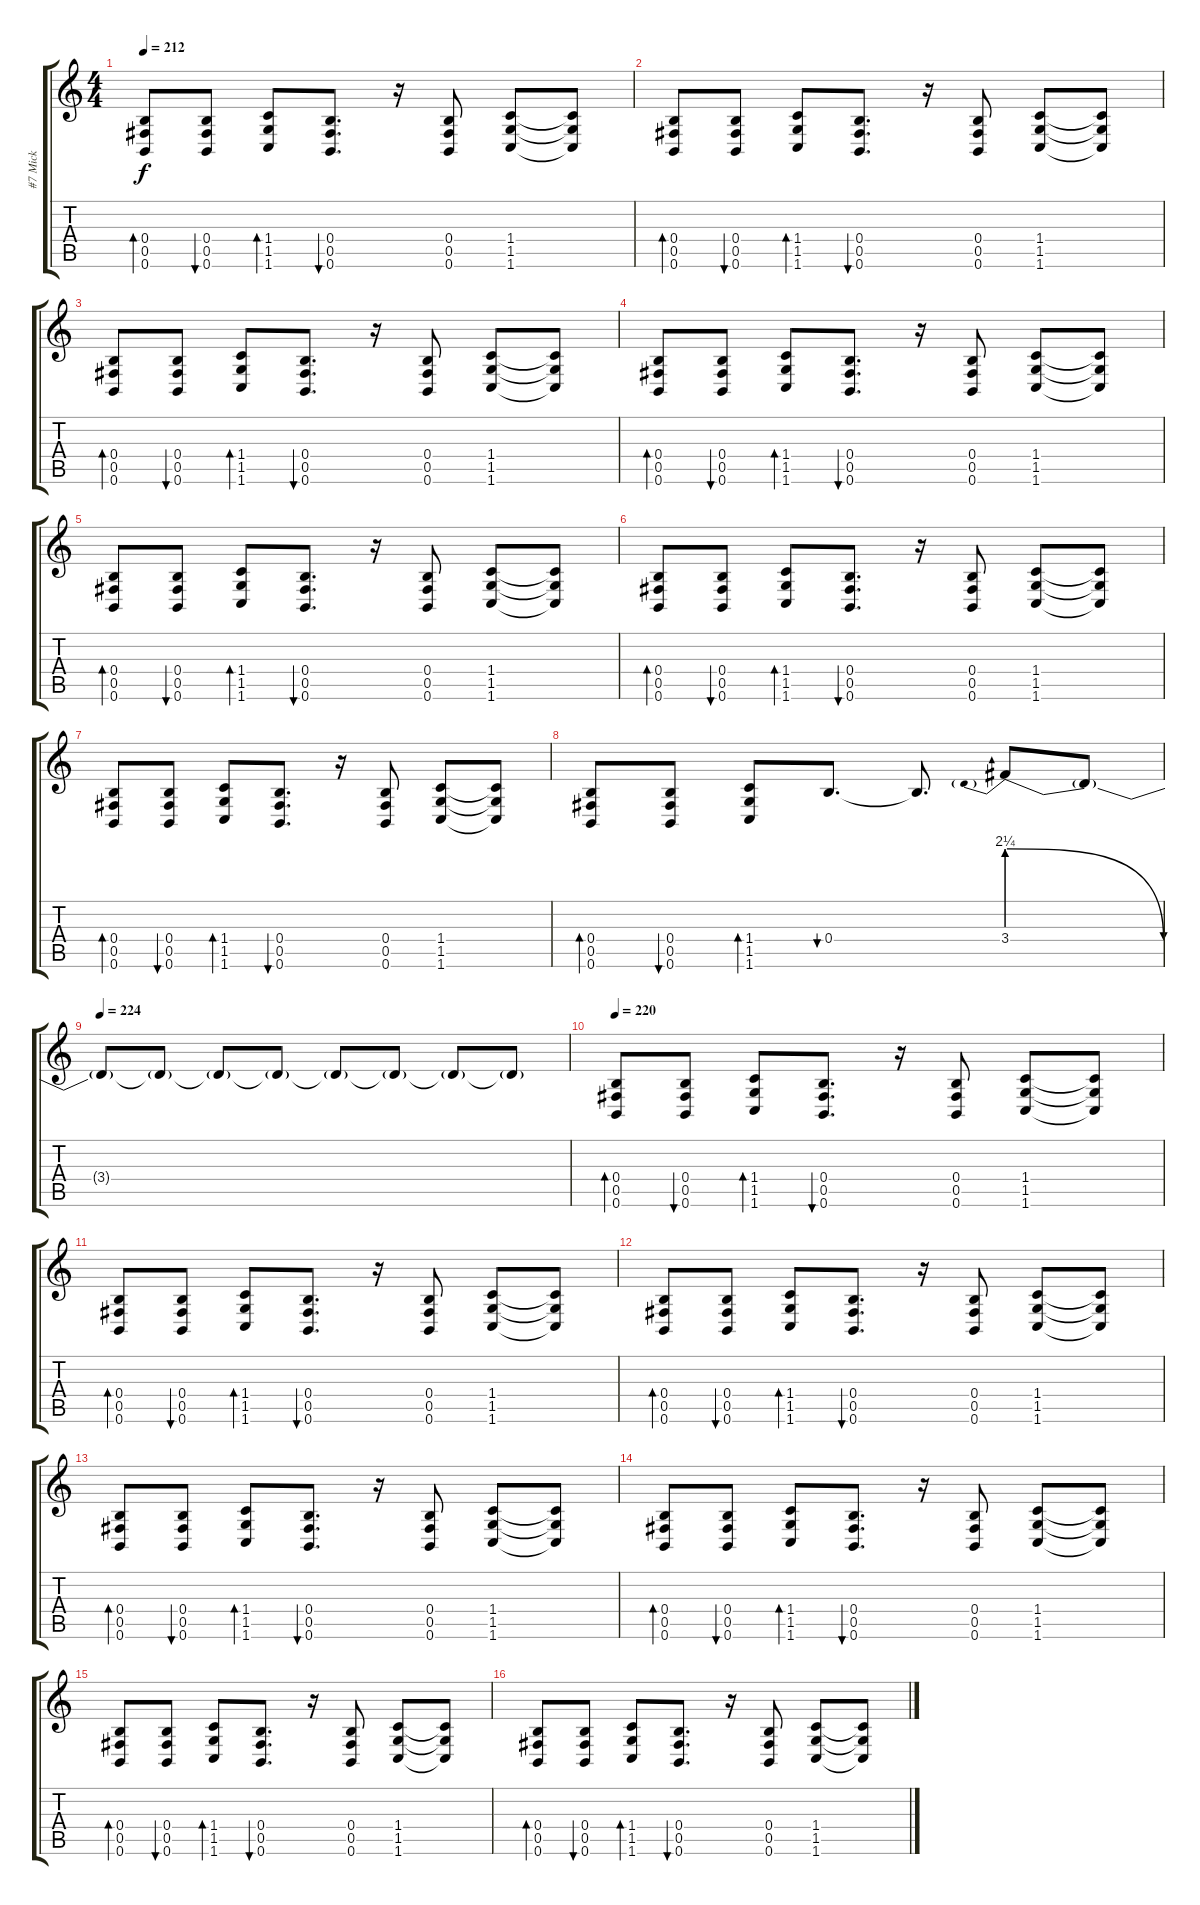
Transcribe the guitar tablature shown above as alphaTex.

\track ("#7 Mick" "#7 Mick") {instrument distortionguitar}
\staff {score tabs}
\tuning (Db4 Ab3 E3 B2 Gb2 B1) {hide}
\ts (4 4)
\tempo 212
\clef g2
\ks c
(0.4 0.5 0.6).8{bd 120 dy f} (0.4 0.5 0.6).8{bu 120} (1.4 1.5 1.6).8{bd 120} (0.4 0.5 0.6).8{d bu 120} r.16 (0.4 0.5 0.6).8 (1.4 1.5 1.6).8 (1.4{t} 1.5{t} 1.6{t}).8 |
(0.4 0.5 0.6).8{bd 120} (0.4 0.5 0.6).8{bu 120} (1.4 1.5 1.6).8{bd 120} (0.4 0.5 0.6).8{d bu 120} r.16 (0.4 0.5 0.6).8 (1.4 1.5 1.6).8 (1.4{t} 1.5{t} 1.6{t}).8 |
(0.4 0.5 0.6).8{bd 120} (0.4 0.5 0.6).8{bu 120} (1.4 1.5 1.6).8{bd 120} (0.4 0.5 0.6).8{d bu 120} r.16 (0.4 0.5 0.6).8 (1.4 1.5 1.6).8 (1.4{t} 1.5{t} 1.6{t}).8 |
(0.4 0.5 0.6).8{bd 120} (0.4 0.5 0.6).8{bu 120} (1.4 1.5 1.6).8{bd 120} (0.4 0.5 0.6).8{d bu 120} r.16 (0.4 0.5 0.6).8 (1.4 1.5 1.6).8 (1.4{t} 1.5{t} 1.6{t}).8 |
(0.4 0.5 0.6).8{bd 120} (0.4 0.5 0.6).8{bu 120} (1.4 1.5 1.6).8{bd 120} (0.4 0.5 0.6).8{d bu 120} r.16 (0.4 0.5 0.6).8 (1.4 1.5 1.6).8 (1.4{t} 1.5{t} 1.6{t}).8 |
(0.4 0.5 0.6).8{bd 120} (0.4 0.5 0.6).8{bu 120} (1.4 1.5 1.6).8{bd 120} (0.4 0.5 0.6).8{d bu 120} r.16 (0.4 0.5 0.6).8 (1.4 1.5 1.6).8 (1.4{t} 1.5{t} 1.6{t}).8 |
(0.4 0.5 0.6).8{bd 120} (0.4 0.5 0.6).8{bu 120} (1.4 1.5 1.6).8{bd 120} (0.4 0.5 0.6).8{d bu 120} r.16 (0.4 0.5 0.6).8 (1.4 1.5 1.6).8 (1.4{t} 1.5{t} 1.6{t}).8 |
(0.4 0.5 0.6).8{bd 120} (0.4 0.5 0.6).8{bu 120} (1.4 1.5 1.6).8{bd 120} 0.4.8{d bu 120 instrument bassoon} 0.4{t}.8{d} 3.4{be (prebendrelease 0 9 60 0)}.8 3.4{t}.8 |
\tempo 224
3.4{t}.8 3.4{t}.8 3.4{t}.8 3.4{t}.8 3.4{t}.8 3.4{t}.8 3.4{t}.8 3.4{t}.8 |
\tempo 220
(0.4 0.5 0.6).8{bd 120 instrument distortionguitar} (0.4 0.5 0.6).8{bu 120} (1.4 1.5 1.6).8{bd 120} (0.4 0.5 0.6).8{d bu 120} r.16 (0.4 0.5 0.6).8 (1.4 1.5 1.6).8 (1.4{t} 1.5{t} 1.6{t}).8 |
(0.4 0.5 0.6).8{bd 120} (0.4 0.5 0.6).8{bu 120} (1.4 1.5 1.6).8{bd 120} (0.4 0.5 0.6).8{d bu 120} r.16 (0.4 0.5 0.6).8 (1.4 1.5 1.6).8 (1.4{t} 1.5{t} 1.6{t}).8 |
(0.4 0.5 0.6).8{bd 120} (0.4 0.5 0.6).8{bu 120} (1.4 1.5 1.6).8{bd 120} (0.4 0.5 0.6).8{d bu 120} r.16 (0.4 0.5 0.6).8 (1.4 1.5 1.6).8 (1.4{t} 1.5{t} 1.6{t}).8 |
(0.4 0.5 0.6).8{bd 120} (0.4 0.5 0.6).8{bu 120} (1.4 1.5 1.6).8{bd 120} (0.4 0.5 0.6).8{d bu 120} r.16 (0.4 0.5 0.6).8 (1.4 1.5 1.6).8 (1.4{t} 1.5{t} 1.6{t}).8 |
(0.4 0.5 0.6).8{bd 120} (0.4 0.5 0.6).8{bu 120} (1.4 1.5 1.6).8{bd 120} (0.4 0.5 0.6).8{d bu 120} r.16 (0.4 0.5 0.6).8 (1.4 1.5 1.6).8 (1.4{t} 1.5{t} 1.6{t}).8 |
(0.4 0.5 0.6).8{bd 120} (0.4 0.5 0.6).8{bu 120} (1.4 1.5 1.6).8{bd 120} (0.4 0.5 0.6).8{d bu 120} r.16 (0.4 0.5 0.6).8 (1.4 1.5 1.6).8 (1.4{t} 1.5{t} 1.6{t}).8 |
(0.4 0.5 0.6).8{bd 120} (0.4 0.5 0.6).8{bu 120} (1.4 1.5 1.6).8{bd 120} (0.4 0.5 0.6).8{d bu 120} r.16 (0.4 0.5 0.6).8 (1.4 1.5 1.6).8 (1.4{t} 1.5{t} 1.6{t}).8
